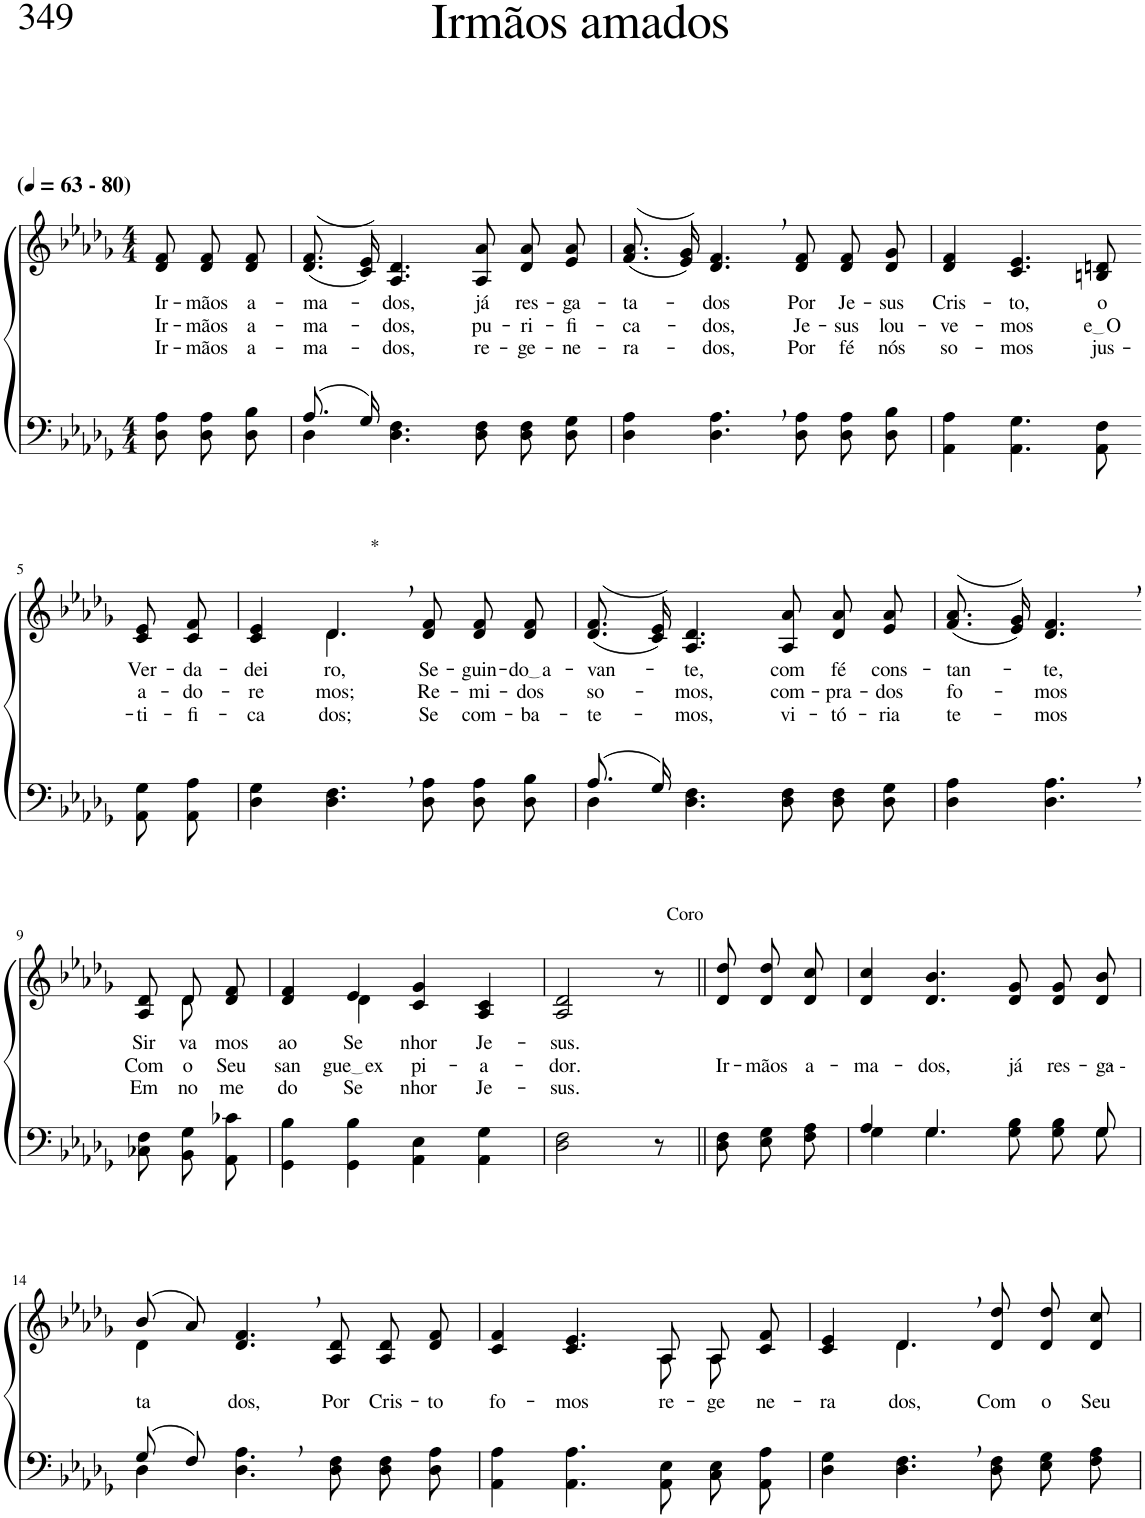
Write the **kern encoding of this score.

**kern	**kern	**text	**text	**text
*part2	*part1	*part1	*part1	*part1
*staff2	*staff1	*staff1	*staff1	*staff1
*I"Parte III e IV	*I"Parte I e II	*	*	*
*clefF4	*clefG2	*	*	*
*Trd-1c-2	*Trd-1c-2	*	*	*
*k[b-e-a-d-g-]	*k[b-e-a-d-g-]	*	*	*
*M4/4	*M4/4	*	*	*
*MM63	*MM63	*	*	*
=1	=1	=1	=1	=1
!	!LO:TX:a:B:t=(	!	!	!
!	!LO:TX:a:B:t=- 80)	!	!	!
!	!	!LO:LY:b	!LO:LY:b	!LO:LY:b
8D-\ 8A-\	8d-/ 8f/	Ir-	Ir-	Ir-
!	!	!LO:LY:b	!LO:LY:b	!LO:LY:b
8D-\ 8A-\L	8d-/ 8f/L	-mãos	-mãos	-mãos
!	!	!LO:LY:b	!LO:LY:b	!LO:LY:b
8D-\ 8B-\J	8d-/ 8f/J	a-	a-	a-
=2	=2	=2	=2	=2
*^	*	*	*	*
!	!	!	!LO:LY:b	!LO:LY:b	!LO:LY:b
(8.A-/L	4D-\	((8.d-/ 8.f/L	-ma-	-ma-	-ma-
16G-/Jk)	.	16c/ 16e-/Jk))	.	.	.
!	!	!	!LO:LY:b	!LO:LY:b	!LO:LY:b
4ryy	4.D-\ 4.F\	4.A-/ 4.d-/	-dos,	-dos,	-dos,
2ryy	.	.	.	.	.
!	!	!	!LO:LY:b	!LO:LY:b	!LO:LY:b
.	8D-\ 8F\	8A-/ 8a-/	já	pu-	re-
!	!	!	!LO:LY:b	!LO:LY:b	!LO:LY:b
.	8D-\ 8F\L	8d-/ 8a-/L	res-	-ri-	-ge-
!	!	!	!LO:LY:b	!LO:LY:b	!LO:LY:b
.	8D-\ 8G-\J	8e-/ 8a-/J	-ga-	-fi-	-ne-
=3	=3	=3	=3	=3	=3
!	!	!	!LO:LY:b	!LO:LY:b	!LO:LY:b
*v	*v	*	*	*	*
4D-\ 4A-\	((8.f/ 8.a-/L	-ta-	-ca-	-ra-
.	16e-/ 16g-/Jk))	.	.	.
!	!	!LO:LY:b	!LO:LY:b	!LO:LY:b
4.D-\, 4.A-\,	4.d-/, 4.f/,	dos	-dos,	-dos,
!	!	!LO:LY:b	!LO:LY:b	!LO:LY:b
8D-\ 8A-\	8d-/ 8f/	Por	Je-	Por
!	!	!LO:LY:b	!LO:LY:b	!LO:LY:b
8D-\ 8A-\L	8d-/ 8f/L	Je-	-sus	fé
!	!	!LO:LY:b	!LO:LY:b	!LO:LY:b
8D-\ 8B-\J	8d-/ 8g-/J	-sus	lou-	nós
=4	=4	=4	=4	=4
!	!	!LO:LY:b	!LO:LY:b	!LO:LY:b
4AA-\ 4A-\	4d-/ 4f/	Cris-	-ve-	so-
!	!	!LO:LY:b	!LO:LY:b	!LO:LY:b
4.AA-\ 4.G-\	4.c/ 4.e-/	-to,	-mos	-mos
!	!	!LO:LY:b	!LO:LY:b	!LO:LY:b
8AA-\ 8F\	8Bn/ 8dn/	o	e O	jus-
!!LO:LB:g=z
=5-	=5-	=5-	=5-	=5-
!	!	!LO:LY:b	!LO:LY:b	!LO:LY:b
8AA-\ 8G-\L	8c/ 8e-/L	Ver-	a-	-ti-
!	!	!LO:LY:b	!LO:LY:b	!LO:LY:b
8AA-\ 8A-\J	8c/ 8f/J	-da-	-do-	-fi-
=6	=6	=6	=6	=6
!	!	!LO:LY:b	!LO:LY:b	!LO:LY:b
*	*^	*	*	*
4D-\ 4G-\	4c/ 4e-/	4ryy	-dei-	-re-	-ca-
!	!LO:TX:a:t=*	!	!	!	!
!	!	!	!LO:LY:b	!LO:LY:b	!LO:LY:b
4.D-\, 4.F\,	4.d-,/	4.d-\	-ro,	-mos;	-dos;
!	!	!	!LO:LY:b	!LO:LY:b	!LO:LY:b
8D-\ 8A-\	8d-/ 8f/	4.ryy	Se-	Re-	Se
!	!	!	!LO:LY:b	!LO:LY:b	!LO:LY:b
8D-\ 8A-\L	8d-/ 8f/L	.	-guin-	-mi-	com-
!	!	!	!LO:LY:b	!LO:LY:b	!LO:LY:b
8D-\ 8B-\J	8d-/ 8f/J	.	do a	-dos	-ba-
*	*v	*v	*	*	*
=7	=7	=7	=7	=7
*^	*	*	*	*
!	!	!	!LO:LY:b	!LO:LY:b	!LO:LY:b
(8.A-/L	4D-\	((8.d-/ 8.f/L	-van-	so-	-te-
16G-/Jk)	.	16c/ 16e-/Jk))	.	.	.
!	!	!	!LO:LY:b	!LO:LY:b	!LO:LY:b
4ryy	4.D-\ 4.F\	4.A-/ 4.d-/	-te,	-mos,	-mos,
2ryy	.	.	.	.	.
!	!	!	!LO:LY:b	!LO:LY:b	!LO:LY:b
.	8D-\ 8F\	8A-/ 8a-/	com	com-	vi-
!	!	!	!LO:LY:b	!LO:LY:b	!LO:LY:b
.	8D-\ 8F\L	8d-/ 8a-/L	fé	-pra-	-tó-
!	!	!	!LO:LY:b	!LO:LY:b	!LO:LY:b
.	8D-\ 8G-\J	8e-/ 8a-/J	cons-	-dos	-ria
=8	=8	=8	=8	=8	=8
!	!	!	!LO:LY:b	!LO:LY:b	!LO:LY:b
*v	*v	*	*	*	*
4D-\ 4A-\	((8.f/ 8.a-/L	-tan-	fo-	te-
.	16e-/ 16g-/Jk))	.	.	.
!	!	!LO:LY:b	!LO:LY:b	!LO:LY:b
4.D-\, 4.A-\,	4.d-/, 4.f/,	-te,	-mos	-mos
!!LO:LB:g=z
=9-	=9-	=9-	=9-	=9-
*	*^	*	*	*
!	!	!	!LO:LY:b	!LO:LY:b	!LO:LY:b
8C-X\ 8F\	8ryy	8A-/ 8d-/	Sir-	Com	Em
!	!	!	!LO:LY:b	!LO:LY:b	!LO:LY:b
8BB-\ 8G-\L	8d-\	8d-/L	-va-	o	no-
!	!	!	!LO:LY:b	!LO:LY:b	!LO:LY:b
8AA-\ 8c-X\J	8ryy	8d-/ 8f/J	-mos	Seu	-me
=10	=10	=10	=10	=10	=10
!	!	!	!LO:LY:b	!LO:LY:b	!LO:LY:b
4GG-\ 4B-\	4d-/ 4f/	4ryy	ao	san-	do
!	!	!	!LO:LY:b	!LO:LY:b	!LO:LY:b
4GG-\ 4B-\	4e-/	4d-\	Se-	gue ex	Se-
!	!	!	!LO:LY:b	!LO:LY:b	!LO:LY:b
4AA-\ 4E-\	4c/ 4g-/	2ryy	-nhor	-pi-	-nhor
!	!	!	!LO:LY:b	!LO:LY:b	!LO:LY:b
4AA-\ 4G-\	4A-/ 4c/	.	Je-	-a-	Je-
*	*v	*v	*	*	*
=11	=11	=11	=11	=11
!	!	!LO:LY:b	!LO:LY:b	!LO:LY:b
2D-\ 2F\	2A-/ 2d-/	-sus.	-dor.	-sus.
!	!LO:TX:a:t=Coro	!	!	!
8r	8r	.	.	.
=12||	=12||	=12||	=12||	=12||
!	!	!	!LO:LY:b	!
8D-\ 8F\	8d-/ 8dd-/	.	Ir-	.
!	!	!	!LO:LY:b	!
8E-\ 8G-\L	8d-/ 8dd-/L	.	-mãos	.
!	!	!	!LO:LY:b	!
8F\ 8A-\J	8d-/ 8cc/J	.	a-	.
=13	=13	=13	=13	=13
*^	*	*	*	*
!	!	!	!	!LO:LY:b	!
4G-\	4A-/	4d-/ 4cc/	.	-ma-	.
!	!	!	!	!LO:LY:b	!
4.G-\	4.G-/	4.d-/ 4.b-/	.	-dos,	.
!	!	!	!	!LO:LY:b	!
8G-\ 8B-\	4ryy	8d-/ 8g-/	.	já	.
!	!	!	!	!LO:LY:b	!
8G-\ 8B-\L	.	8d-/ 8g-/L	.	res-	.
!	!	!	!	!LO:LY:b	!
8G-\J	8G-/	8d-/ 8b-/J	.	-ga --	.
!!LO:LB:g=z
=14	=14	=14	=14	=14	=14
*	*	*^	*	*	*
!	!	!	!	!LO:LY:b	!	!
(8G-/L	4D-\	(8b-/L	4d-\	ta-	.	.
8F/J)	.	8a-/J)	.	.	.	.
!	!	!	!	!LO:LY:b	!	!
4ryy	4.D-\ 4.A-\	4.d-/, 4.f/,	2.ryy	-dos,	.	.
2ryy	.	.	.	.	.	.
!	!	!	!	!LO:LY:b	!	!
.	8D-\ 8F\	8A-/ 8d-/	.	Por	.	.
!	!	!	!	!LO:LY:b	!	!
.	8D-\ 8F\L	8A-/ 8d-/L	.	Cris-	.	.
!	!	!	!	!LO:LY:b	!	!
.	8D-\ 8A-\J	8d-/ 8f/J	.	-to	.	.
=15	=15	=15	=15	=15	=15	=15
!	!	!	!	!LO:LY:b	!	!
*v	*v	*	*	*	*	*
4AA-\ 4A-\	4c/ 4f/	8ryy	fo-	.	.
!	!	!	!LO:LY:b	!	!
*	*v	*v	*	*	*
4.AA-\ 4.A-\	4.c/ 4.e-/	-mos	.	.
*	*^	*	*	*
!	!	!	!LO:LY:b	!	!
8AA-\ 8E-\	8A-/	8A-\L	re-	.	.
!	!	!	!LO:LY:b	!	!
8C\ 8E-\L	8A-/L	8A-\J	-ge-	.	.
!	!	!	!LO:LY:b	!	!
8AA-\ 8A-\J	8c/ 8f/J	8ryy	-ne-	.	.
=16	=16	=16	=16	=16	=16
!	!	!	!LO:LY:b	!	!
4D-\ 4G-\	4c/ 4e-/	4ryy	-ra-	.	.
!	!	!	!LO:LY:b	!	!
4.D-\, 4.F\,	4.d-,/	4.d-\	-dos,	.	.
!	!	!	!LO:LY:b	!	!
8D-\ 8F\	8d-/ 8dd-/	4.ryy	Com	.	.
!	!	!	!LO:LY:b	!	!
8E-\ 8G-\L	8d-/ 8dd-/L	.	o	.	.
!	!	!	!LO:LY:b	!	!
8F\ 8A-\J	8d-/ 8cc/J	.	Seu	.	.
*	*v	*v	*	*	*
=	=	=	=	=
*-	*-	*-	*-	*-
